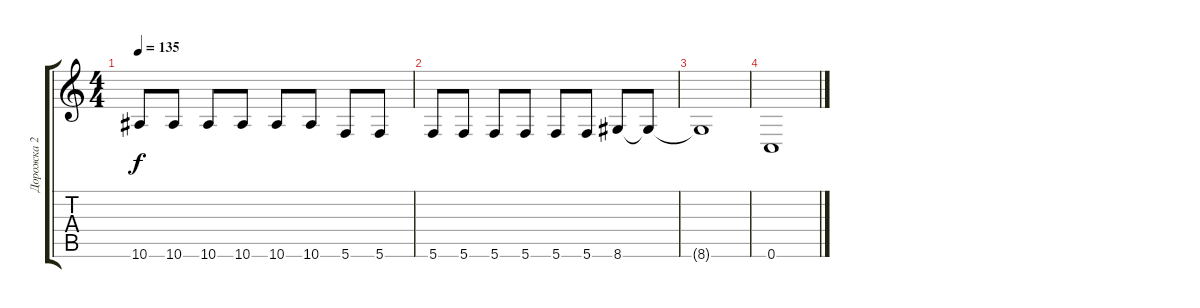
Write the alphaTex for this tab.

\track ("Дорожка 2" "Дорожка 2") {instrument overdrivenguitar}
\staff {score tabs}
\tuning (D4 A3 F3 C3 G2 C2) {hide}
\ts (4 4)
\tempo 135
\clef g2
\ks c
10.6.8{dy f} 10.6.8 10.6.8 10.6.8 10.6.8 10.6.8 5.6.8 5.6.8 |
5.6.8 5.6.8 5.6.8 5.6.8 5.6.8 5.6.8 8.6.8 8.6{t}.8 |
8.6{t}.1 |
0.6.1
